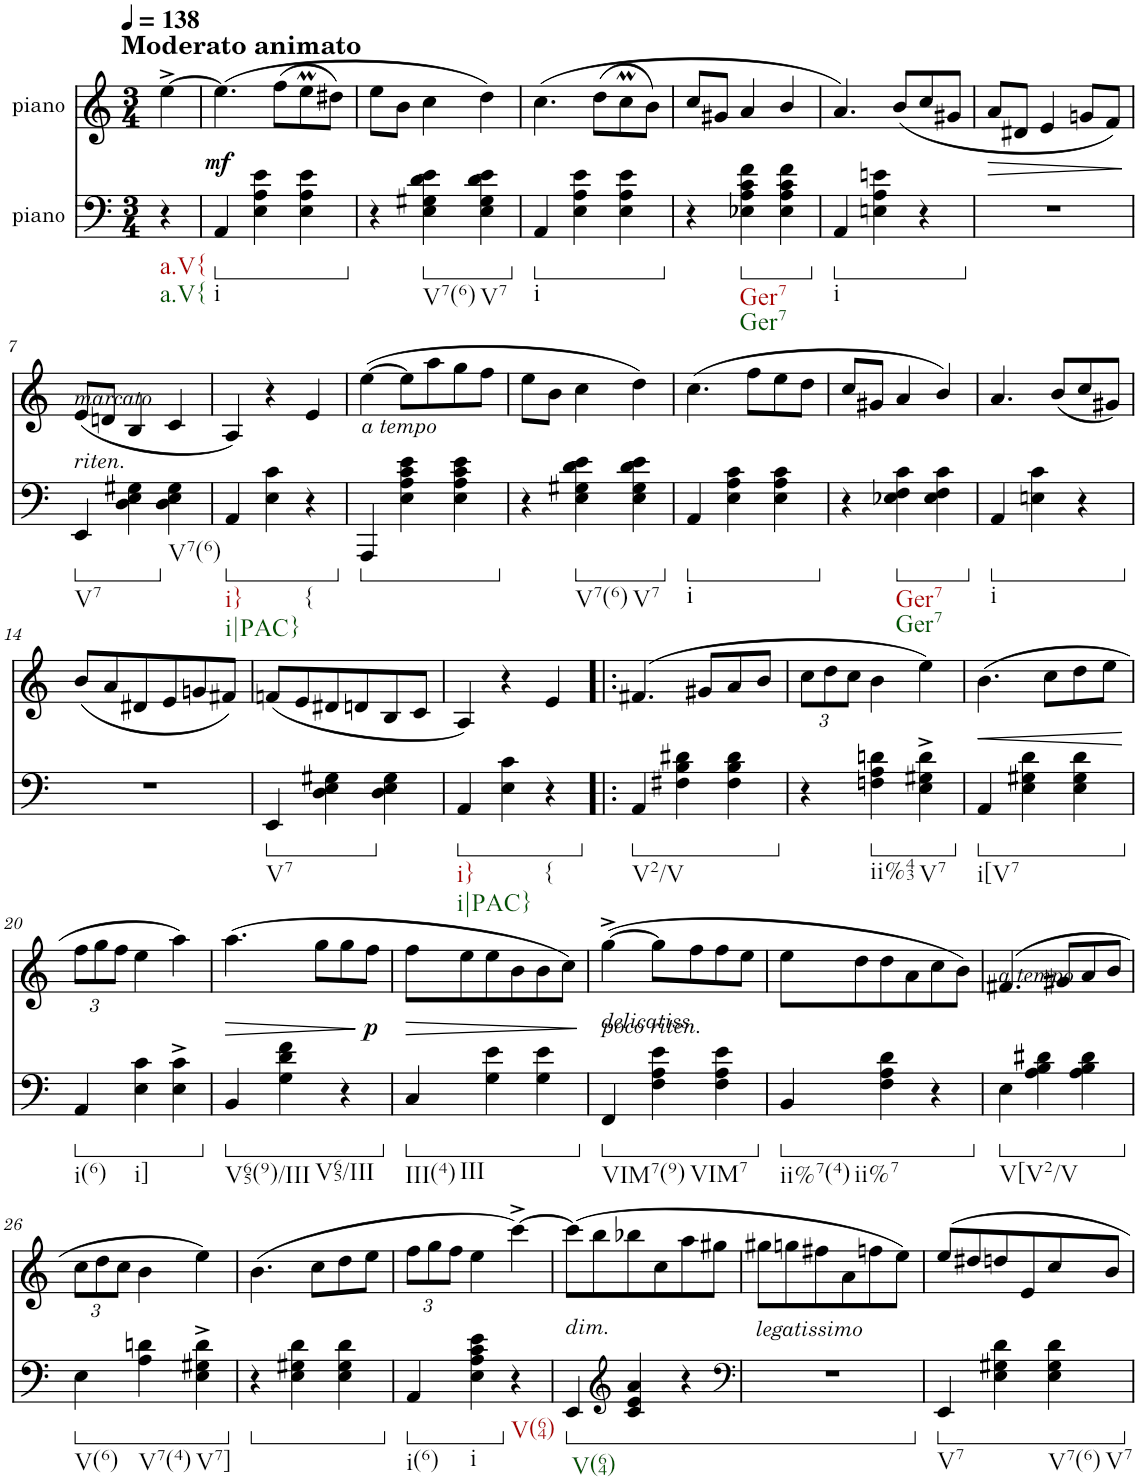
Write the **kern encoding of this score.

**kern	**kern	**dynam
*part2	*part1	*part1
*staff2	*staff1	*staff1
*I"piano	*I"piano	*
*I'Pno	*I'Pno	*
*clefF4	*clefG2	*
*k[]	*k[]	*
*M3/4	*M3/4	*
*MM138	*MM138	*
=	=	=
!	!LO:TX:a:B:t=Moderato animato	!
!LO:TX:b:t=a.V{	!	!
!LO:TX:b:t=a.V{	!	!
4r	[4ee^\	.
=1	=1	=1
*ped	*	*
!LO:TX:b:t=i	!	!
!	!	!LO:DY:b
4AA/	(4.ee\]	mf
4E\ 4A\ 4e\	.	.
.	(8ff\L	.
4E\ 4A\ 4e\	8eem\	.
.	8dd#X\J)	.
=2	=2	=2
*Xped	*	*
4r	8ee\L	.
.	8b\J	.
*ped	*	*
!LO:TX:b:t=V7(6)	!	!
4E\ 4G#X\ 4d\ 4e\	4cc\	.
!LO:TX:b:t=V7	!	!
4E\ 4G#\ 4d\ 4e\	4dd\)	.
=3	=3	=3
*Xped	*	*
*ped	*	*
!LO:TX:b:t=i	!	!
4AA/	(4.cc\	.
4E\ 4A\ 4e\	.	.
.	(8dd\L	.
4E\ 4A\ 4e\	8ccM\	.
.	8b\J)	.
=4	=4	=4
*Xped	*	*
4r	8cc/L	.
.	8g#X/J	.
*ped	*	*
!LO:TX:b:t=Ger7	!	!
!LO:TX:b:t=Ger7	!	!
4E-X\ 4A\ 4c\ 4f\	4a/	.
4E-\ 4A\ 4c\ 4f\	4b/	.
=5	=5	=5
*Xped	*	*
*ped	*	*
!LO:TX:b:t=i	!	!
4AA/	4.a/)	.
4En\ 4A\ 4en\	.	.
.	(8b/L	.
4r	8cc/	.
.	8g#X/J	.
=6	=6	=6
*Xped	*	*
!	!	!LO:HP:b
2.r	8a/L	>
.	8d#X/J	.
.	4e/	.
.	8gn/L	.
.	8f/J)	.
.	.	]
!!LO:LB:g=z
=7	=7	=7
*ped	*	*
!	!LO:TX:b:i:t=marcato	!
!	!LO:TX:b:i:t=riten.	!
!LO:TX:b:t=V7	!	!
4EE/	(8e/L	.
.	8dn/J	.
4D\ 4E\ 4G#X\	4B/	.
*Xped	*	*
!LO:TX:b:t=V7(6)	!	!
4D\ 4E\ 4G#\	4c/	.
=8	=8	=8
*ped	*	*
!LO:TX:b:t=i}	!	!
!LO:TX:b:t=i|PAC}	!	!
4AA/	4A/)	.
4E\ 4c\	4r	.
!LO:TX:b:t={	!	!
4r	4e/	.
=9	=9	=9
*Xped	*	*
*ped	*	*
!	!LO:TX:b:i:t=a tempo	!
4AAA/	([4ee\	.
4E\ 4A\ 4c\ 4e\	8ee\L]	.
.	8aa\	.
4E\ 4A\ 4c\ 4e\	8gg\	.
.	8ff\J	.
=10	=10	=10
*Xped	*	*
4r	8ee\L	.
.	8b\J	.
*ped	*	*
!LO:TX:b:t=V7(6)	!	!
4E\ 4G#X\ 4d\ 4e\	4cc\	.
!LO:TX:b:t=V7	!	!
4E\ 4G#\ 4d\ 4e\	4dd\)	.
=11	=11	=11
*Xped	*	*
*ped	*	*
!LO:TX:b:t=i	!	!
4AA/	(4.cc\	.
4E\ 4A\ 4c\	.	.
.	8ff\L	.
4E\ 4A\ 4c\	8ee\	.
.	8dd\J	.
=12	=12	=12
*Xped	*	*
4r	8cc/L	.
.	8g#X/J	.
*ped	*	*
!LO:TX:b:t=Ger7	!	!
!LO:TX:b:t=Ger7	!	!
4E-X\ 4F\ 4c\	4a/	.
4E-\ 4F\ 4c\	4b/)	.
=13	=13	=13
*Xped	*	*
*ped	*	*
!LO:TX:b:t=i	!	!
4AA/	4.a/	.
4En\ 4c\	.	.
.	(8b/L	.
4r	8cc/	.
.	8g#X/J)	.
!!LO:LB:g=z
=14	=14	=14
*Xped	*	*
2.r	(8b/L	.
.	8a/	.
.	8d#X/	.
.	8e/	.
.	8gn/	.
.	8f#X/J)	.
=15	=15	=15
*ped	*	*
!LO:TX:b:t=V7	!	!
4EE/	(8fn/L	.
.	8e/	.
4D\ 4E\ 4G#X\	8d#X/	.
.	8dn/	.
*Xped	*	*
4D\ 4E\ 4G#\	8B/	.
.	8c/J	.
=16	=16	=16
*ped	*	*
!LO:TX:b:t=i}	!	!
!LO:TX:b:t=i|PAC}	!	!
4AA/	4A/)	.
4E\ 4c\	4r	.
!LO:TX:b:t={	!	!
4r	4e/	.
=17!|:	=17!|:	=17!|:
*Xped	*	*
*ped	*	*
!LO:TX:b:t=V2/V	!	!
4AA/	(4.f#X/	.
4F#X\ 4B\ 4d#X\	.	.
.	8g#X/L	.
4F#\ 4B\ 4d#\	8a/	.
.	8b/J	.
=18	=18	=18
*Xped	*	*
*	*Xbrackettup	*
4r	12cc\L	.
.	12dd\	.
.	12cc\J	.
*ped	*	*
!LO:TX:b:t=ii%43	!	!
4Fn\ 4A\ 4dn\	4b\	.
!LO:TX:b:t=V7	!	!
4E\^ 4G#X\^ 4d\^	4ee\)	.
=19	=19	=19
*Xped	*	*
*ped	*	*
!LO:TX:b:t=i[V7	!	!
!	!	!LO:HP:b
4AA/	(4.b\	<
4E\ 4G#X\ 4d\	.	.
.	8cc\L	.
4E\ 4G#\ 4d\	8dd\	.
.	8ee\J	.
.	.	[
!!LO:LB:g=z
=20	=20	=20
*Xped	*	*
*ped	*	*
!LO:TX:b:t=i(6)	!	!
4AA/	12ff\L	.
.	12gg\	.
.	12ff\J	.
!LO:TX:b:t=i]	!	!
4E\ 4c\	4ee\	.
4E\^ 4c\^	4aa\)	.
=21	=21	=21
*Xped	*	*
*ped	*	*
!LO:TX:b:t=V65(9)/III	!	!
!	!	!LO:HP:b
4BB/	(4.aa\	>
!LO:TX:b:t=V65/III	!	!
4G\ 4d\ 4f\	.	.
.	8gg\L	.
4r	8gg\	.
!	!	!LO:DY:n=1:b
.	8ff\J	] p
=22	=22	=22
*Xped	*	*
*ped	*	*
!LO:TX:b:t=III(4)	!	!
!LO:TX:b:t=III	!	!
!	!	!LO:HP:b
4C/	8ff\L	>
.	8ee\	.
4G\ 4e\	8ee\	.
.	8b\	.
4G\ 4e\	8b\	.
.	8cc\J)	.
.	.	]
=23	=23	=23
*Xped	*	*
*ped	*	*
!	!LO:TX:b:i:t=poco riten.	!
!	!LO:TX:b:i:t=delicatiss.	!
!LO:TX:b:t=VIM7(9)	!	!
4FF/	([4gg^\	.
!LO:TX:b:t=VIM7	!	!
4F\ 4A\ 4e\	8gg\L]	.
.	8ff\	.
4F\ 4A\ 4e\	8ff\	.
.	8ee\J	.
=24	=24	=24
*Xped	*	*
*ped	*	*
!LO:TX:b:t=ii%7(4)	!	!
!LO:TX:b:t=ii%7	!	!
4BB/	8ee\L	.
.	8dd\	.
4F\ 4A\ 4d\	8dd\	.
.	8a\	.
4r	8cc\	.
.	8b\J)	.
=25	=25	=25
*Xped	*	*
*ped	*	*
!	!LO:TX:b:i:t=a tempo	!
!LO:TX:b:t=V[V2/V	!	!
4E\	(4.f#X/	.
4A\ 4B\ 4d#X\	.	.
.	8g#X/L	.
4A\ 4B\ 4d#\	8a/	.
.	8b/J	.
!!LO:LB:g=z
=26	=26	=26
*Xped	*	*
*ped	*	*
!LO:TX:b:t=V(6)	!	!
4E\	12cc\L	.
.	12dd\	.
.	12cc\J	.
!LO:TX:b:t=V7(4)	!	!
4A\ 4dn\	4b\	.
!LO:TX:b:t=V7]	!	!
4E\^ 4G#X\^ 4d\^	4ee\)	.
=27	=27	=27
*Xped	*	*
*ped	*	*
4r	(4.b\	.
4E\ 4G#X\ 4d\	.	.
.	8cc\L	.
4E\ 4G#\ 4d\	8dd\	.
.	8ee\J	.
=28	=28	=28
*Xped	*	*
*ped	*	*
!LO:TX:b:t=i(6)	!	!
4AA/	12ff\L	.
.	12gg\	.
.	12ff\J	.
!LO:TX:b:t=i	!	!
4E\ 4A\ 4c\ 4e\	4ee\	.
*Xped	*	*
!LO:TX:b:t=V(64)	!	!
4r	[4ccc^\)	.
=29	=29	=29
*ped	*	*
!	!LO:TX:b:i:t=dim.	!
!LO:TX:b:t=V(64)	!	!
4EE/	(8ccc\L]	.
.	8bb\	.
*clefG2	*	*
4c/ 4e/ 4a/	8bb-X\	.
.	8cc\	.
4r	8aa\	.
.	8gg#X\J	.
=30	=30	=30
*clefF4	*	*
!	!LO:TX:b:i:t=legatissimo	!
2.r	8gg#X\L	.
.	8ggn\	.
.	8ff#X\	.
.	8a\	.
.	8ffn\	.
.	8ee\J)	.
=31	=31	=31
*Xped	*	*
*ped	*	*
!LO:TX:b:t=V7	!	!
4EE/	8ee/L	.
.	8dd#X/	.
4E\ 4G#X\ 4d\	8ddn/	.
.	8e/	.
!LO:TX:b:t=V7(6)	!	!
!LO:TX:b:t=V7	!	!
4E\ 4G#\ 4d\	8cc/	.
.	8b/J	.
*Xped	*	*
=	=	=
*-	*-	*-
